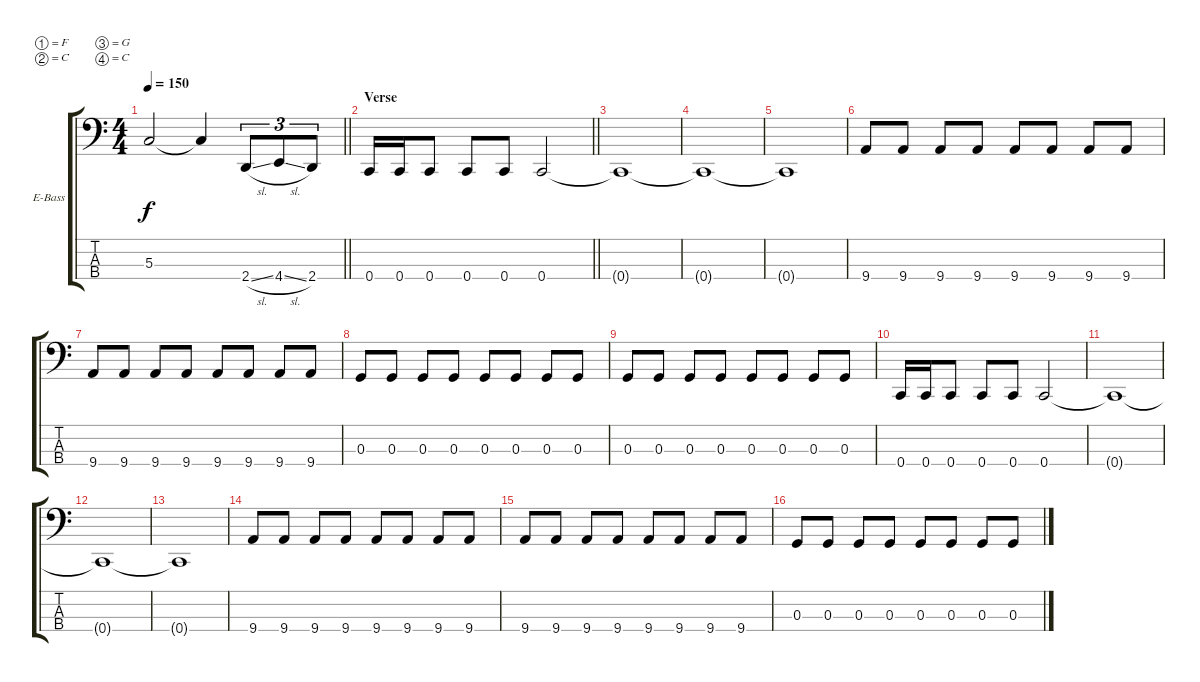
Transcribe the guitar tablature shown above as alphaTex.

\bracketExtendMode groupsimilarinstruments
\firstSystemTrackNameOrientation horizontal
\otherSystemsTrackNameOrientation horizontal
\track ("Jay" "E-Bass") {solo instrument electricbassfinger}
\staff {score tabs}
\tuning (F2 C2 G1 C1)
\ts (4 4)
\tempo 150
\clef f4
\barLineRight lightlight
\ks c
5.3.2{dy f} 5.3{t}.4 2.4{sl}.8{tu (3 2)} 4.4{sl}.8{tu (3 2)} 2.4.8{tu (3 2)} |
\section ("" "Verse")
\barLineRight lightlight
0.4.16 0.4.16 0.4.8 0.4.8 0.4.8 0.4.2 |
0.4{t}.1 |
0.4{t}.1 |
0.4{t}.1 |
9.4.8 9.4.8 9.4.8 9.4.8 9.4.8 9.4.8 9.4.8 9.4.8 |
9.4.8 9.4.8 9.4.8 9.4.8 9.4.8 9.4.8 9.4.8 9.4.8 |
0.3.8 0.3.8 0.3.8 0.3.8 0.3.8 0.3.8 0.3.8 0.3.8 |
0.3.8 0.3.8 0.3.8 0.3.8 0.3.8 0.3.8 0.3.8 0.3.8 |
0.4.16 0.4.16 0.4.8 0.4.8 0.4.8 0.4.2 |
0.4{t}.1 |
0.4{t}.1 |
0.4{t}.1 |
9.4.8 9.4.8 9.4.8 9.4.8 9.4.8 9.4.8 9.4.8 9.4.8 |
9.4.8 9.4.8 9.4.8 9.4.8 9.4.8 9.4.8 9.4.8 9.4.8 |
0.3.8 0.3.8 0.3.8 0.3.8 0.3.8 0.3.8 0.3.8 0.3.8
